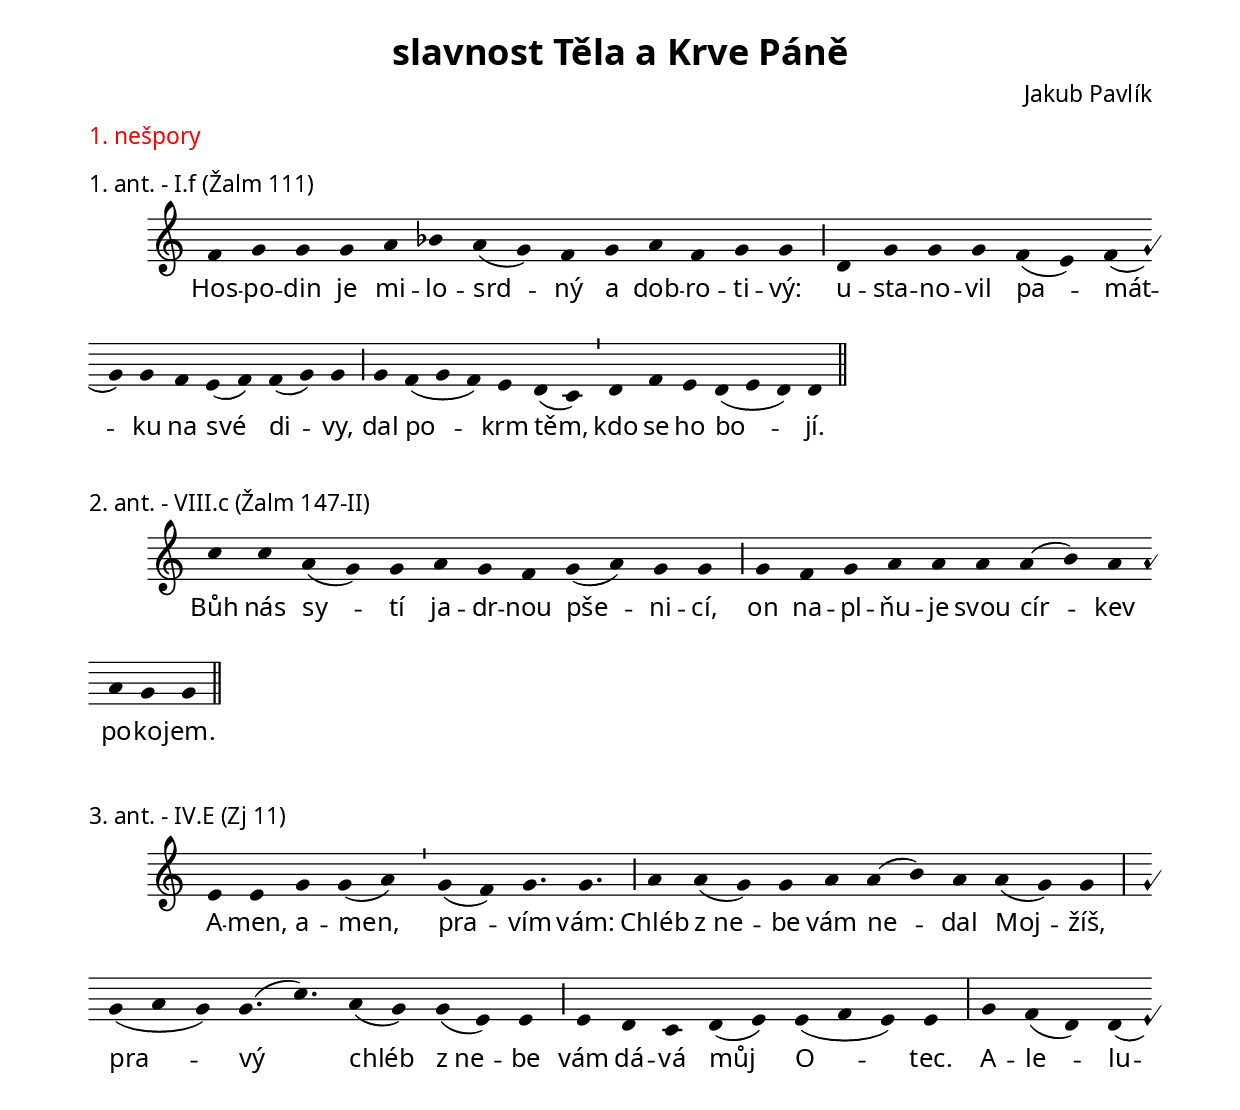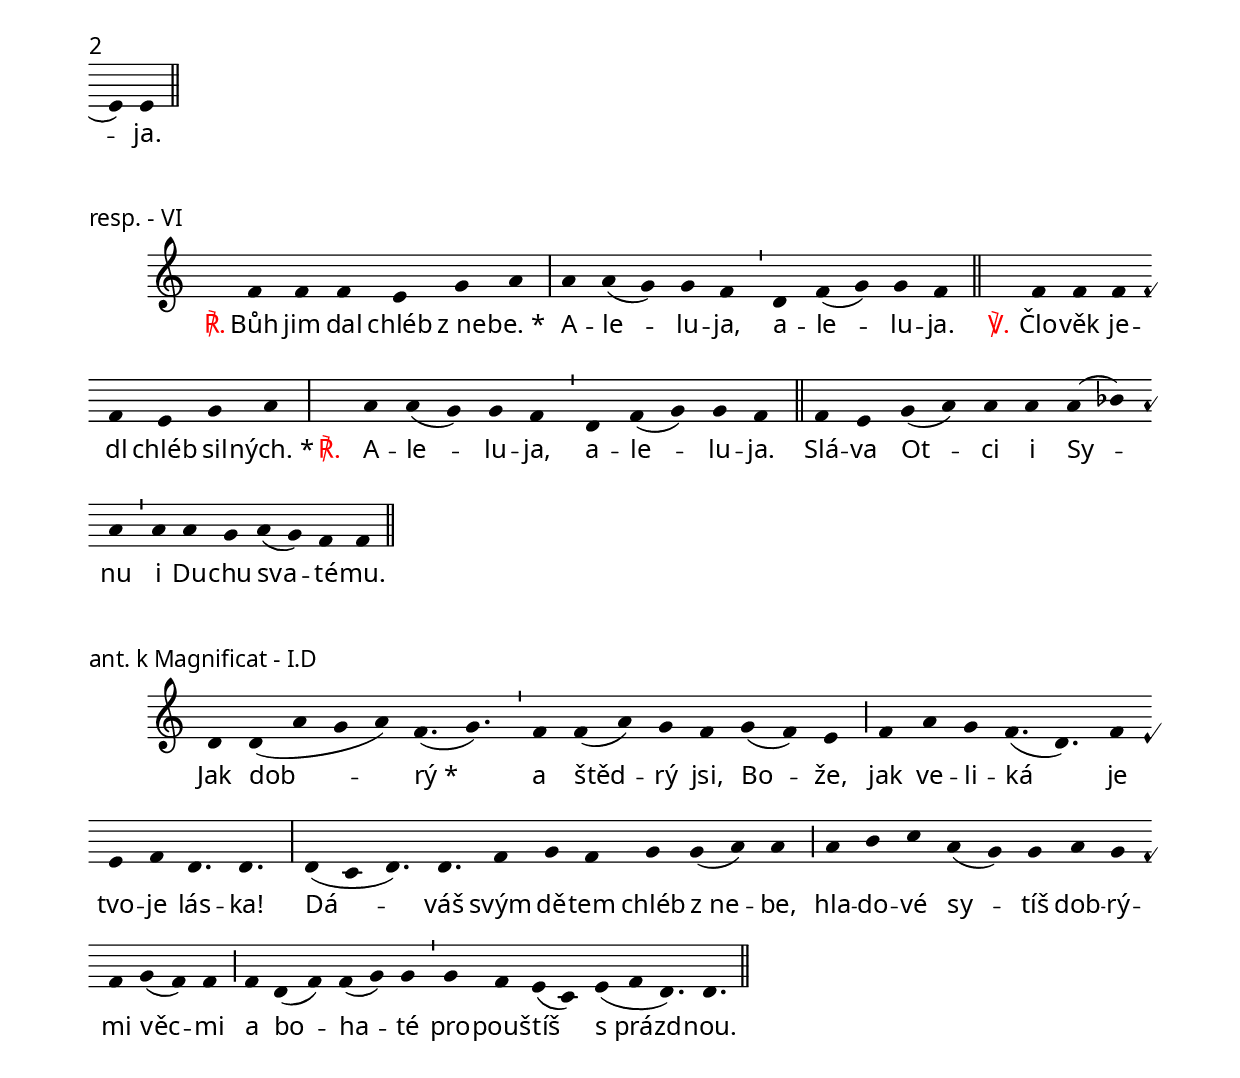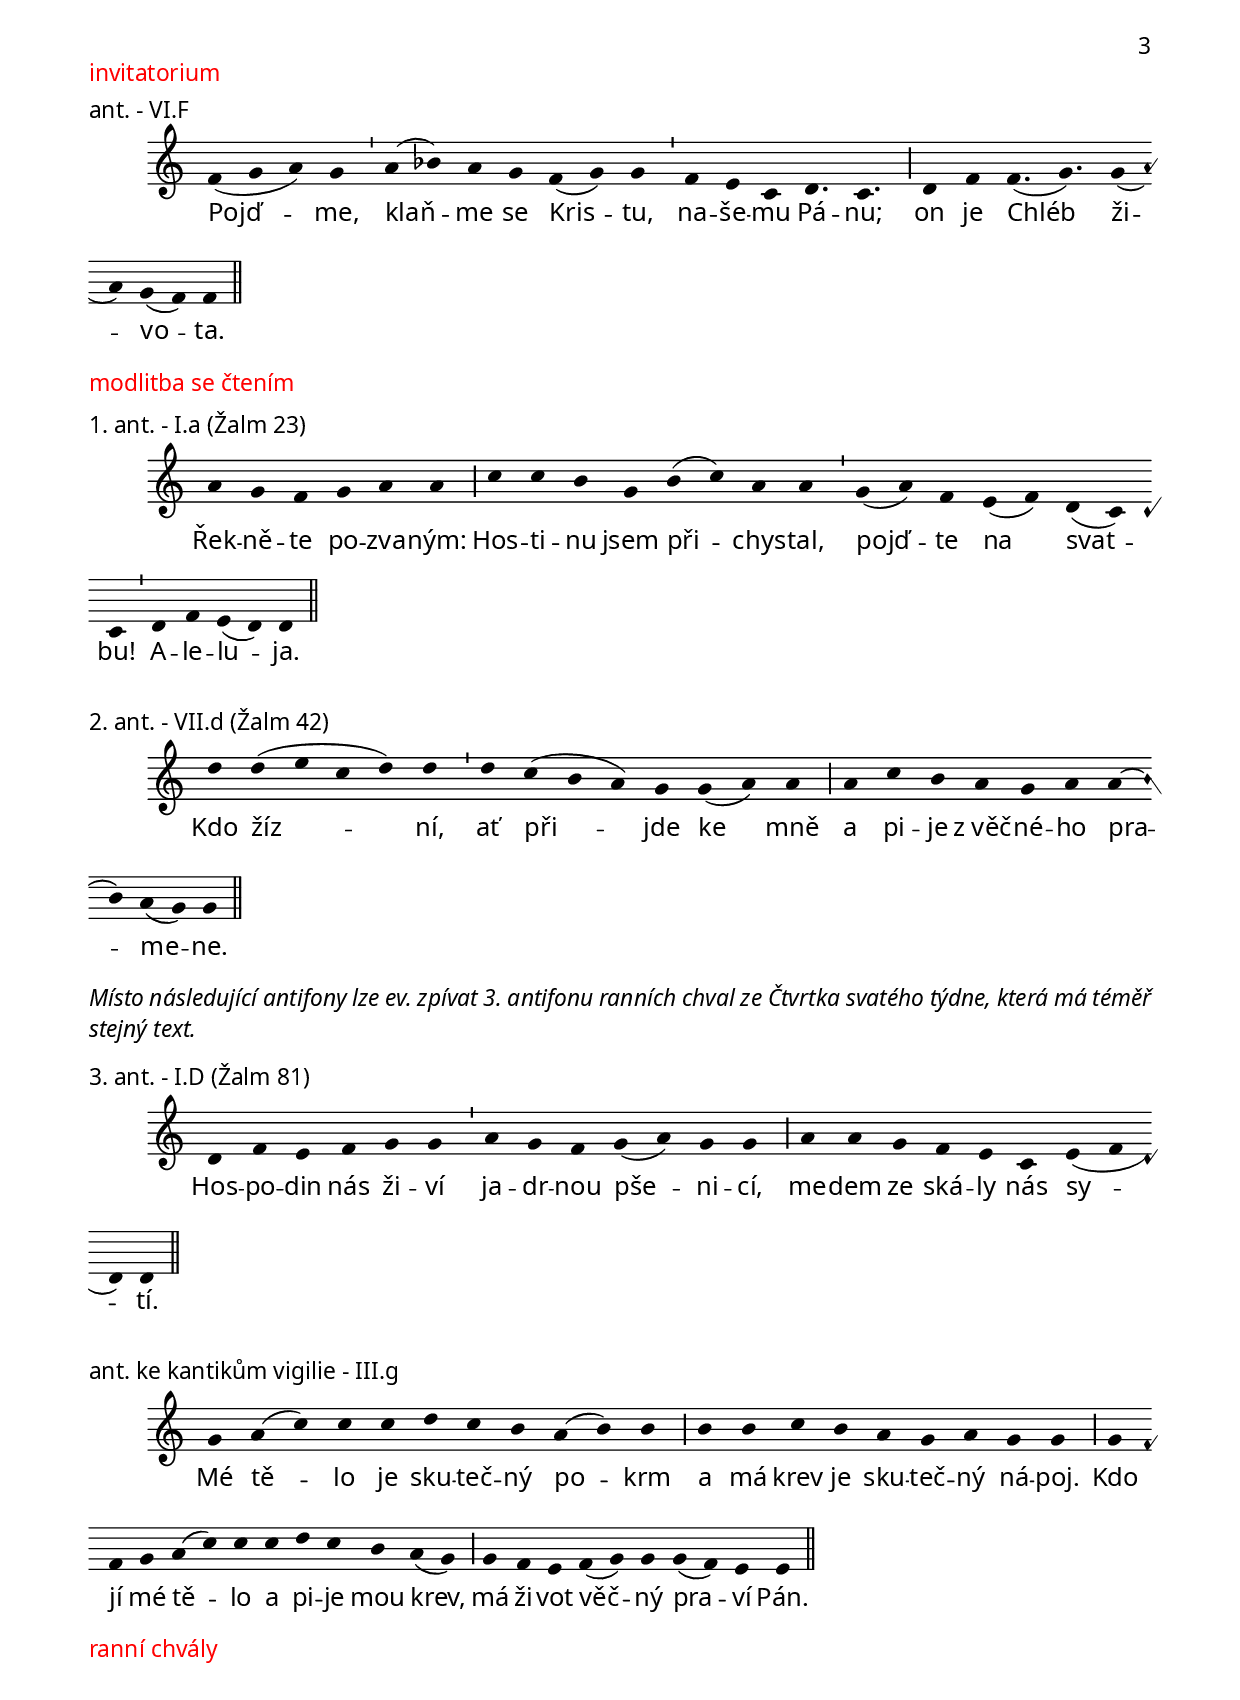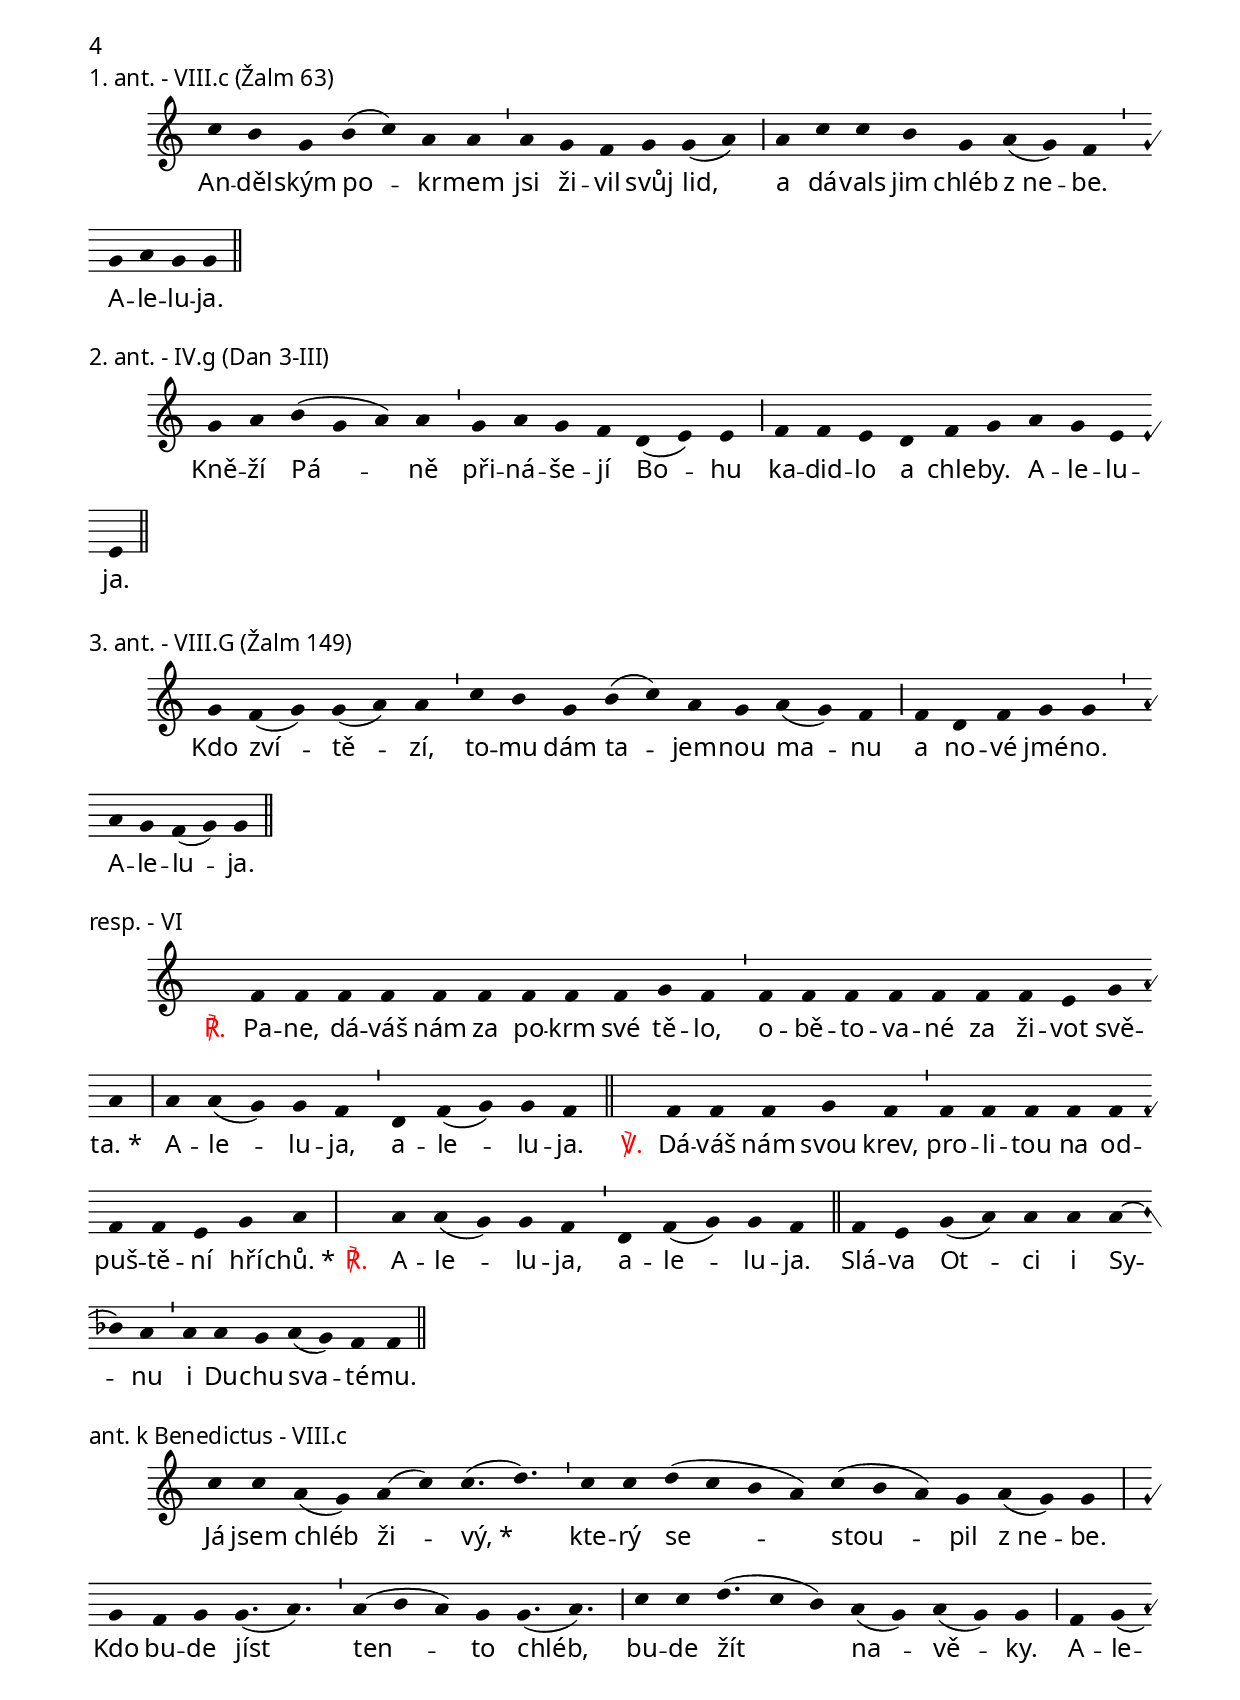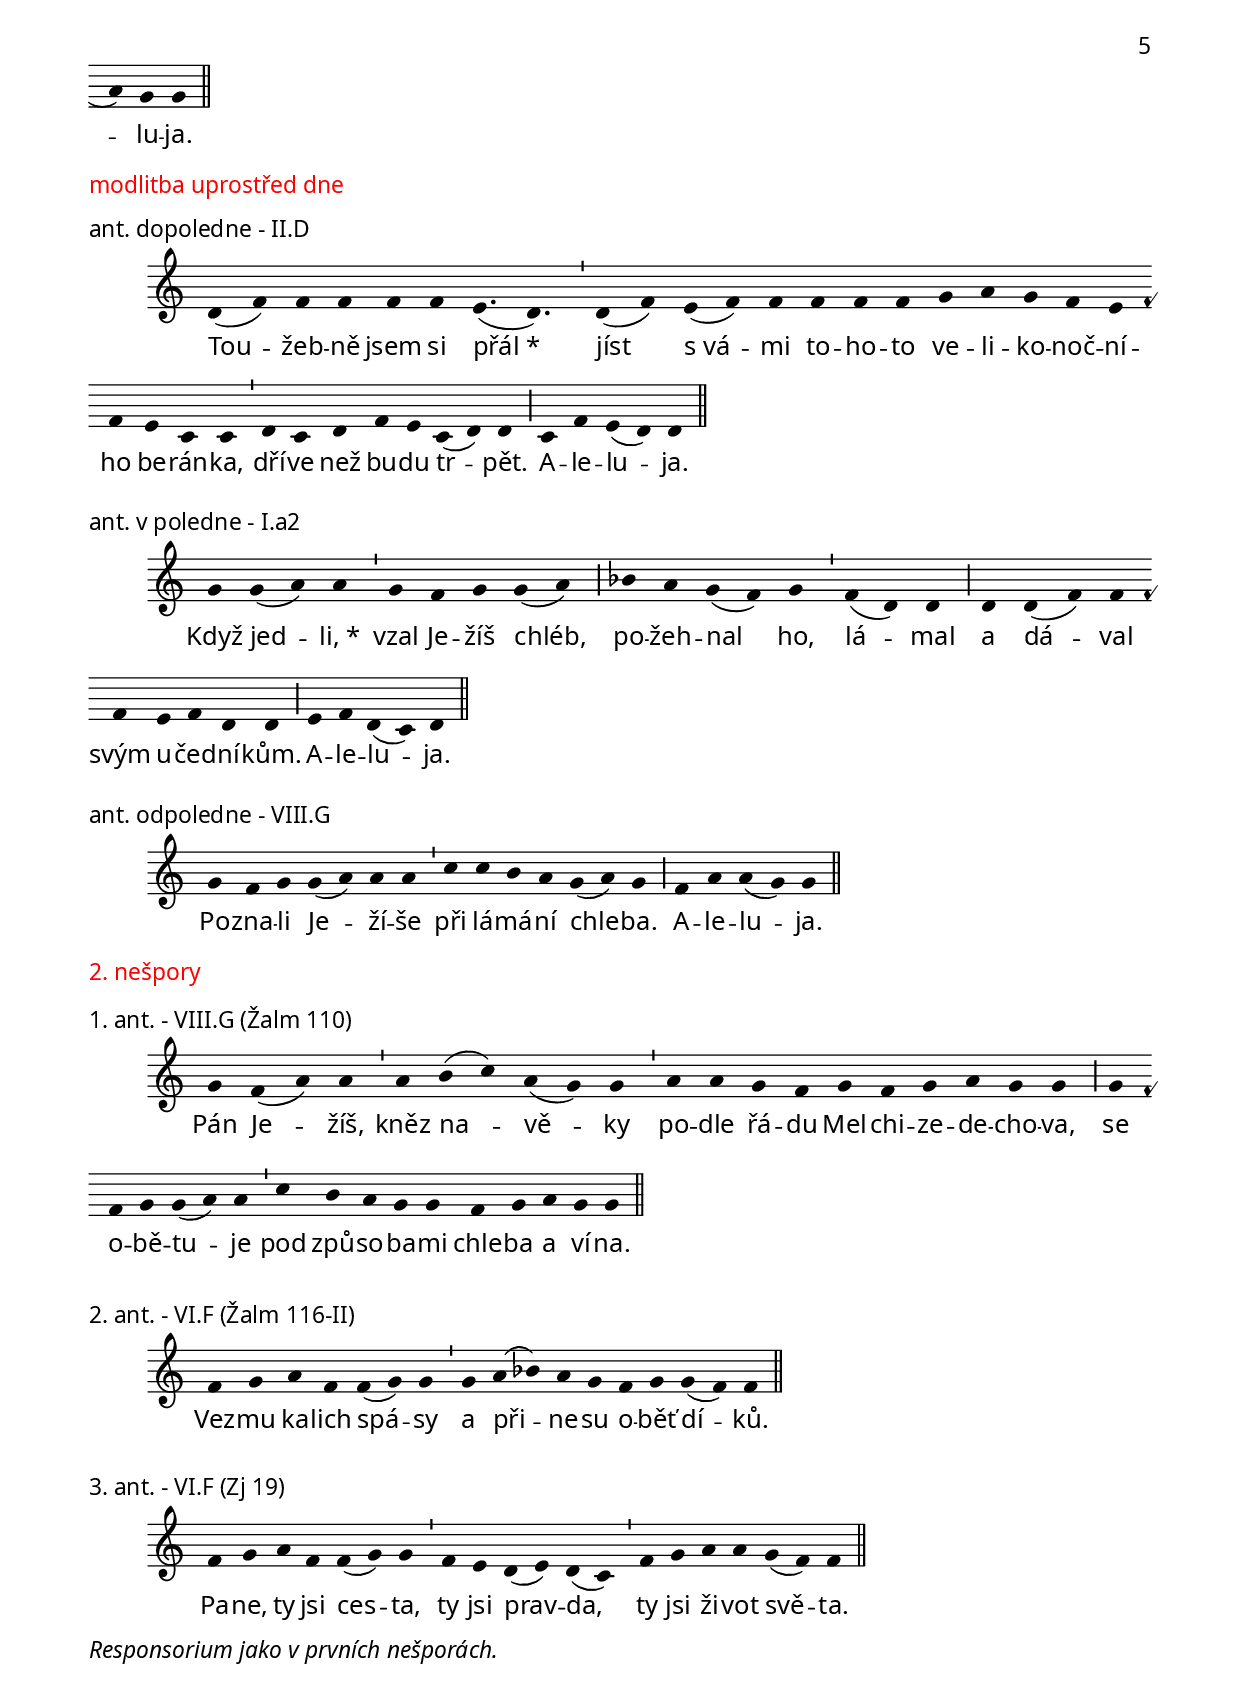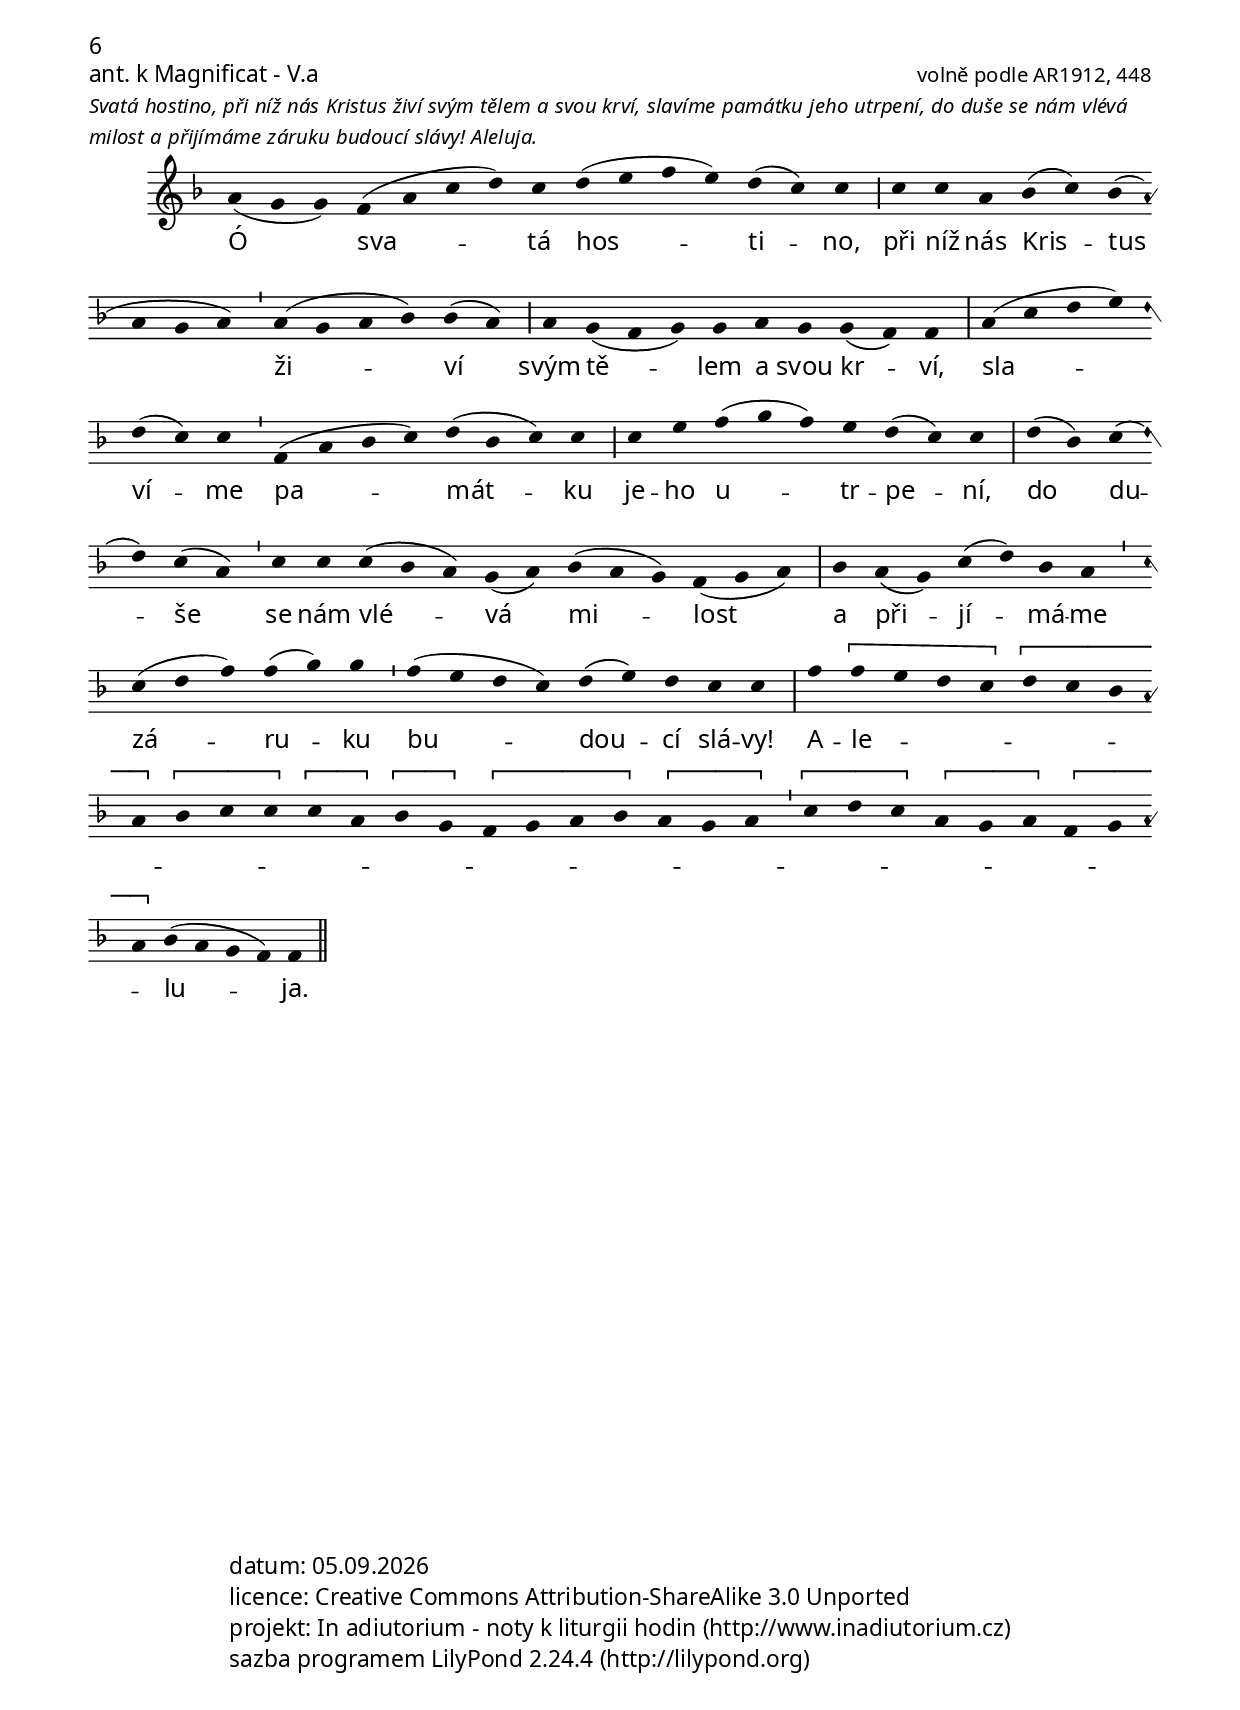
\version "2.18.0"

\header {
  title = "slavnost Těla a Krve Páně"
  composer = "Jakub Pavlík"
}

\include "spolecne.ly"
\include "dilyresponsorii.ly"

\markup {\nadpisHodinka {"1. nešpory"}}

\score {
  \relative c' {
    \choralniRezim
    f g g g a4 bes a( g) f g a f g g \barMaior
    d g g g f( e) f( g) g f e( f) f( g) g \barMaior
    g f( g f) e d( c) \barMin d f e d( e d) d \barFinalis
  }
  \addlyrics {
    Hos -- po -- din je mi -- lo -- srd -- ný a dob -- ro -- ti -- vý:
    u -- sta -- no -- vil pa -- mát -- ku na své di -- vy,
    dal po -- krm těm, kdo se ho bo -- jí.
  }
  \header {
    quid = "1. ant."
    modus = "I"
    differentia = "f"
    psalmus = "Žalm 111"
    placet = "recituje čistě na g"
    id = "1ne-a1"
    piece = \markup {\sestavTitulek}
  }
}

\score {
  \relative c'' {
    \choralniRezim
    c4 c a( g) g a g f g( a) g g \barMaior
    g f g a a a a( b) a a g g \barFinalis
  }
  \addlyrics {
    Bůh nás sy -- tí ja -- dr -- nou pše -- ni -- cí,
    on na -- pl -- ňu -- je svou cír -- kev po -- ko -- jem.
  }
  \header {
    quid = "2. ant."
    modus = "VIII"
    differentia = "c"
    psalmus = "Žalm 147-II"
    id = "1ne-a2"
    piece = \markup {\sestavTitulek}
  }
}

\score {
  \relative c' {
    \choralniRezim
    e4 e g g( a) \barMin g( f) g4. g \barMaior
    a4 a( g) g a a( b) a a( g) g \barMax
    g( a g) g4.( c) a4( g) g( e) e \barMaior
    e d c d( e) e( f e) e \barMax
    g f( d) d( e) e \barFinalis
  }
  \addlyrics {
    A -- men, a -- men, pra -- vím vám:
    Chléb z_ne -- be vám ne -- dal Moj -- žíš,
    pra -- vý chléb z_ne -- be vám dá -- vá můj O -- tec.
    A -- le -- lu -- ja.
  }
  \header {
    quid = "3. ant."
    modus = "IV"
    differentia = "E"
    psalmus = "Zj 11"
    id = "1ne-a3"
    piece = \markup {\sestavTitulek}
  }
}

\score {
  \relative c' {
    \choralniRezim

    % R
    \neviditelna f
    f4 f f e g a \barMax
    \respVIalelujaResponsum \barFinalis
    % V
    \neviditelna f
    f4 f f f e g a \barMax
    % R
    \neviditelna a
    \respVIalelujaResponsum \barFinalis
    % Slava
    \respVIalelujaDoxologie \barFinalis
  }
  \addlyrics {
    \Response Bůh jim dal chléb z_ne -- be._*
    A -- le -- lu -- ja, a -- le -- lu -- ja.
    \Verse Člo -- věk je -- dl chléb sil -- ných._*
    \Response A -- le -- lu -- ja, a -- le -- lu -- ja.
    \textRespDoxologie
  }
  \header {
    quid = "resp."
    modus = "VI"
    id = "1ne-resp"
    piece = \markup {\sestavTitulekResp}
  }
}

\score {
  \relative c' {
    \choralniRezim
    d4 d( a' g a) f4.( g) \barMin f4 f( a) g f g( f) e \barMaior
    f a g f4.( d) f4 e f d4. d \barMax

    d4( c d4.) d f4 g f g g( a) a \barMaior
    a b c a( g) g a g f g( f) f \barMaior
    f d( f) f( g) g \barMin g f e( c) e( f d4.) d \barFinalis
  }
  \addlyrics {
    Jak dob -- rý_* a štěd -- rý jsi, Bo -- že,
    jak ve -- li -- ká je tvo -- je lás -- ka!

    Dá -- váš svým dě -- tem chléb z_ne -- be,
    hla -- do -- vé sy -- tíš dob -- rý -- mi věc -- mi
    a bo -- ha -- té pro -- pouš -- tíš s_prázd -- nou.
  }
  \header {
    quid = "ant. k Magnificat"
    modus = "I"
    differentia = "D"
    psalmus = ""
    id = "1ne-amag"
    piece = \markup {\sestavTitulekBezZalmu}
  }
}

\pageBreak % ZLOM

\markup {\nadpisHodinka {"invitatorium"}}

\score {
  \relative c' {
    \choralniRezim
    f4( g a) g \barMin
    a( bes) a g f( g) g \barMin
    f e c d4. c \barMaior
    d4 f f4.( g) g4( a) g( f) f \barFinalis
  }
  \addlyrics {
    Pojď -- me, klaň -- me se Kris -- tu, na -- še -- mu Pá -- nu;
    on je Chléb ži -- vo -- ta.
  }
  \header {
    quid = "ant."
    modus = "VI"
    differentia = "F"
    psalmus = ""
    id = "invit"
    piece = \markup {\sestavTitulekBezZalmu}
  }
}

\markup {\nadpisHodinka {"modlitba se čtením"}}

\score {
  \relative c'' {
    \choralniRezim
    a4 g f g a a \barMaior
    c c b g b( c) a a \barMin
    g( a) f e( f) d( c) c \barMin
    d f e( d) d \barFinalis
  }
  \addlyrics {
    Řek -- ně -- te po -- zva -- ným:
    Hos -- ti -- nu jsem při -- chys -- tal,
    pojď -- te na svat -- bu!
    A -- le -- lu -- ja.
  }
  \header {
    quid = "1. ant."
    modus = "I"
    differentia = "a"
    psalmus = "Žalm 23"
    id = "mc-a1"
    piece = \markup {\sestavTitulek}
  }
}

\score {
  \relative c'' {
    \choralniRezim
    d4 d( e c d) d \barMin
    d c( b a) g g( a) a \barMaior
    a c b a g a a( b) a( g) g \barFinalis
  }
  \addlyrics {
    Kdo žíz -- ní,
    ať při -- jde ke mně
    a pi -- je z_věč -- né -- ho pra -- me -- ne.
  }
  \header {
    quid = "2. ant."
    modus = "VII"
    differentia = "d"
    psalmus = "Žalm 42"
    fial = "mezidobi_nejsvsrdce.ly#rch-a1?cast=1-2"
    id = "mc-a2"
    piece = \markup {\sestavTitulek}
  }
}

\markup\justify\italic{
  Místo následující antifony lze ev. zpívat
  3. antifonu ranních chval ze Čtvrtka svatého týdne,
  která má téměř stejný text.
}

\score {
  \relative c' {
    \choralniRezim
    d4 f e f g g \barMin
    a g f g( a) g g \barMaior
    a a g f e c e( f d) d \barFinalis
  }
  \addlyrics {
    Hos -- po -- din nás ži -- ví
    ja -- dr -- nou pše -- ni -- cí,
    me -- dem ze ská -- ly nás sy -- tí.
  }
  \header {
    quid = "3. ant."
    modus = "I"
    differentia = "D"
    psalmus = "Žalm 81"
    id = "mc-a3"
    piece = \markup {\sestavTitulek}
  }
}

\score {
  \relative c'' {
    \choralniRezim
    g4 a( c) c c d c b a( b) b \barMaior
    b b c b a g a g g \barMaior
    g f g a( c) c c d c b a( g) \barMaior
    g f e f( g) g
    g( f) e e \barFinalis
  }
  \addlyrics {
    Mé tě -- lo je sku -- teč -- ný po -- krm
    a má krev je sku -- teč -- ný ná -- poj.
    Kdo jí mé tě -- lo a pi -- je mou krev,
    má ži -- vot věč -- ný
    pra -- ví Pán.
  }
  \header {
    quid = "ant. ke kantikům vigilie"
    modus = "III"
    differentia = "g"
    psalmus = ""
    fial = "antifony/mezidobi_nedeleB_11_20.ly#ne20b-rch-ben?zacatek=14&konec=29"
    id = "mc-avig"
    piece = \markup {\sestavTitulekBezZalmu}
  }
}

\markup {\nadpisHodinka {"ranní chvály"}}

\score {
  \relative c'' {
    \choralniRezim
    c4 b g b( c) a a \barMin
    a g f g g( a) \barMaior
    a c c b g a( g) f \barMin
    g a g g \barFinalis
  }
  \addlyrics {
    An -- děl -- ským po -- kr -- mem
    jsi ži -- vil svůj lid,
    a dá -- vals jim chléb z_ne -- be.
    A -- le -- lu -- ja.
  }
  \header {
    quid = "1. ant."
    modus = "VIII"
    differentia = "c"
    psalmus = "Žalm 63"
    id = "rch-a1"
    piece = \markup {\sestavTitulek}
  }
}

\score {
  \relative c'' {
    \choralniRezim
    g4 a b( g a) a \barMin
    g a g f d( e) e \barMaior
    f f e d f g
    a g e e \barFinalis
  }
  \addlyrics {
    Kně -- ží Pá -- ně
    při -- ná -- še -- jí Bo -- hu
    ka -- did -- lo a chle -- by.
    A -- le -- lu -- ja.
  }
  \header {
    quid = "2. ant."
    modus = "IV"
    differentia = "g"
    psalmus = "Dan 3-III"
    id = "rch-a2"
    piece = \markup {\sestavTitulek}
  }
}

\score {
  \relative c'' {
    \choralniRezim
    g4 f( g) g( a) a \barMin
    c b g b( c) a g a( g) f \barMaior
    f d f g g \barMin
    a g f( g) g \barFinalis
  }
  \addlyrics {
    Kdo zví -- tě -- zí,
    to -- mu dám ta -- jem -- nou ma -- nu
    a no -- vé jmé -- no.
    A -- le -- lu -- ja.
  }
  \header {
    quid = "3. ant."
    modus = "VIII"
    differentia = "G"
    psalmus = "Žalm 149"
    id = "rch-a3"
    piece = \markup {\sestavTitulek}
  }
}

\score {
  \relative c' {
    \choralniRezim

    % R
    \neviditelna f
    f4 f f f f f f f f g f \barMin
    f f f f f f f e g a \barMax
    \respVIalelujaResponsum \barFinalis
    % V
    \neviditelna f
    f f f g f \barMin
    f f f f f f f e g a \barMax
    % R
    \neviditelna a
    \respVIalelujaResponsum \barFinalis
    % Slava
    \respVIalelujaDoxologie \barFinalis
  }
  \addlyrics {
    \Response Pa -- ne, dá -- váš nám za po -- krm své tě -- lo, o -- bě -- to -- va -- né za ži -- vot svě -- ta._*
    A -- le -- lu -- ja, a -- le -- lu -- ja.
    \Verse Dá -- váš nám svou krev, pro -- li -- tou na od -- puš -- tě -- ní hří -- chů._*
    \Response A -- le -- lu -- ja, a -- le -- lu -- ja.
    \textRespDoxologie
  }
  \header {
    quid = "resp."
    modus = "VI"
    id = "rch-resp"
    piece = \markup {\sestavTitulekResp}
  }
}

\score {
  \relative c'' {
    \choralniRezim
    c4 c a( g) a( c) c4.( d) \barMin c4 c d( c b a) c( b a) g a( g) g \barMax
    g f g g4.( a) \barMin a4( b a) g g4.( a) \barMaior c4 c d4.( c4 b) a( g) a( g) g \barMaior
    f g( a) g g \barFinalis
  }
  \addlyrics {
    Já jsem chléb ži -- vý,_* kte -- rý se -- stou -- pil z_ne -- be.
    Kdo bu -- de jíst ten -- to chléb, bu -- de žít na -- vě -- ky.
    A -- le -- lu -- ja.
  }
  \header {
    quid = "ant. k Benedictus"
    modus = "VIII"
    differentia = "c"
    psalmus = ""
    placet = "_sestoupil_ je těžkopádné, text melismata moc dobře nenese;
    závěr není úplně uspokojivý"
    id = "rch-aben"
    piece = \markup {\sestavTitulekBezZalmu}
  }
}

\markup {\nadpisHodinka {"modlitba uprostřed dne"}}

\score {
  \relative c' {
    \choralniRezim
    d4( f) f f f f e4.( d) \barMin
    d4( f) e( f) f f f f g a g f e f e c c \barMin
    d c d f e c( d) d \barMaior
    c f e( d) d \barFinalis
  }
  \addlyrics {
    Tou -- žeb -- ně jsem si přál_*
    jíst s_vá -- mi to -- ho -- to ve -- li -- ko -- noč -- ní -- ho be -- rán -- ka,
    dří -- ve než bu -- du tr -- pět.
    A -- le -- lu -- ja.
  }
  \header {
    quid = "ant. dopoledne"
    modus = "II"
    differentia = "D"
    psalmus = ""
    id = "up-tercie"
    fons = "Svatý týden, čtvrtek, ad Benedictus; přidáno aleluja"
    fial = "pust_svatytyden.ly#ct-rch-aben?+aleluja"
    piece = \markup {\sestavTitulekBezZalmu}
  }
}

\score {
  \relative c'' {
    \choralniRezim
    g4 g( a) a \barMin g f g g( a) \barMaior
    bes4 a g( f) g \barMin
    f( d) d \barMaior d d( f) f f e f d d \barMaior
    e f d( c) d \barFinalis
  }
  \addlyrics {
    Když jed -- li,_* vzal Je -- žíš chléb,
    po -- žeh -- nal ho,
    lá -- mal a dá -- val svým u -- čed -- ní -- kům.
    A -- le -- lu -- ja.
  }
  \header {
    quid = "ant. v poledne"
    modus = "I"
    differentia = "a2"
    psalmus = ""
    id = "up-sexta"
    fial = "pust_triduum.ly#ct-nesp-mag?+aleluja"
    piece = \markup {\sestavTitulekBezZalmu}
  }
}

\score {
  \relative c'' {
    \choralniRezim
    g4 f g g( a) a a \barMin
    c c b a g( a) g \barMaior
    f a a( g) g \barFinalis
  }
  \addlyrics {
    Po -- zna -- li Je -- ží -- še
    při lá -- má -- ní chle -- ba.
    A -- le -- lu -- ja.
  }
  \header {
    quid = "ant. odpoledne"
    modus = "VIII"
    differentia = "G"
    psalmus = ""
    id = "up-nona"
    piece = \markup {\sestavTitulekBezZalmu}
  }
}

\markup {\nadpisHodinka {"2. nešpory"}}

\score {
  \relative c'' {
    \choralniRezim
    g4 f( a) a \barMin
    a b( c) a( g) g \barMin
    a a g f g f g a g g \barMaior
    g f g g( a) a \barMin
    c b a g g f g a g g \barFinalis
  }
  \addlyrics {
    Pán Je -- žíš,
    kněz na -- vě -- ky
    po -- dle řá -- du Mel -- chi -- ze -- de -- cho -- va,
    se o -- bě -- tu -- je
    pod způ -- so -- ba -- mi chle -- ba a ví -- na.
  }
  \header {
    quid = "1. ant."
    modus = "VIII"
    differentia = "G"
    psalmus = "Žalm 110"
    id = "2ne-a1"
    piece = \markup {\sestavTitulek}
  }
}

\score {
  \relative c' {
    \choralniRezim
    f4 g a f f( g) g \barMin
    g a( bes) a g f g g( f) f \barFinalis
  }
  \addlyrics {
    Vez -- mu ka -- lich spá -- sy
    a při -- ne -- su o -- běť dí -- ků.
  }
  \header {
    quid = "2. ant."
    modus = "VI"
    differentia = "F"
    psalmus = "Žalm 116-II"
    id = "2ne-a2"
    piece = \markup {\sestavTitulek}
  }
}

\score {
  \relative c' {
    \choralniRezim
    f4 g a f f( g) g \barMin
    f e d( e) d( c) \barMin
    f g a a g( f) f \barFinalis
  }
  \addlyrics {
    Pa -- ne, ty jsi ces -- ta,
    ty jsi prav -- da,
    ty jsi ži -- vot svě -- ta.
  }
  \header {
    quid = "3. ant."
    modus = "VI"
    differentia = "F"
    psalmus = "Zj 19"
    id = "2ne-a3"
    piece = \markup {\sestavTitulek}
  }
}

\markup\italic{Responsorium jako v prvních nešporách.}

\score {
  \relative c'' {
    \choralniRezim
    \key f \major
    a4( g g) f4( a c d) c d( e f e) d( c) c \barMaior
    c c a bes( c) bes( a g a) \barMin a( g a bes) bes( a) \barMaior a g( f g) g a g g( f) f \barMax

    a( c d e) d( c) c \barMin f,( a bes c) d( bes c) c \barMaior
    c e f( g f) e d( c) c \barMax

    d( bes) c( d) c( a) \barMin c c c( bes a) g( a)
    bes( a g) f( g a) \barMax

    bes a( g) c( d) bes a \barMin
    c( d f) f( g) g \barMin f( e d c) d( e) d c c \barMax

    f
    \once \override Slur.stencil = ##f
    \[ f( e d c \] \[ d c bes a \] \[ bes c c \] \[ c a \] \[ bes g \]  \[ f g a bes \] \[ a g a \] \barMin
    \[ c d c \] \[ a g a \] \[ f g a) \]
    bes( a g f) f \barFinalis
  }
  \addlyrics {
    % Jedno dlouhe rozvite osloveni - bez jakehokoli nasledneho
    % sdeleni.
    Ó sva -- tá hos -- ti -- no,
    při níž nás Kris -- tus ži -- ví svým tě -- lem a svou kr -- ví,

    sla -- ví -- me pa -- mát -- ku je -- ho u -- tr -- pe -- ní,

    do du -- še se nám vlé -- vá mi -- lost

    a při -- jí -- má -- me zá -- ru -- ku bu -- dou -- cí slá -- vy!

    A -- le -- lu -- ja.
  }
  \header {
    textus_approbatus = "Svatá hostino,
    při níž nás Kristus živí svým tělem a svou krví,
    slavíme památku jeho utrpení,
    do duše se nám vlévá milost
    a přijímáme záruku budoucí slávy! Aleluja."
    fons_externus = "volně podle AR1912, 448"
    quid = "ant. k Magnificat"
    modus = "V"
    differentia = "a"
    psalmus = ""
    id = "2ne-amag-var2"
    piece = \markup {\sestavTitulekBezZalmu}
  }
}
